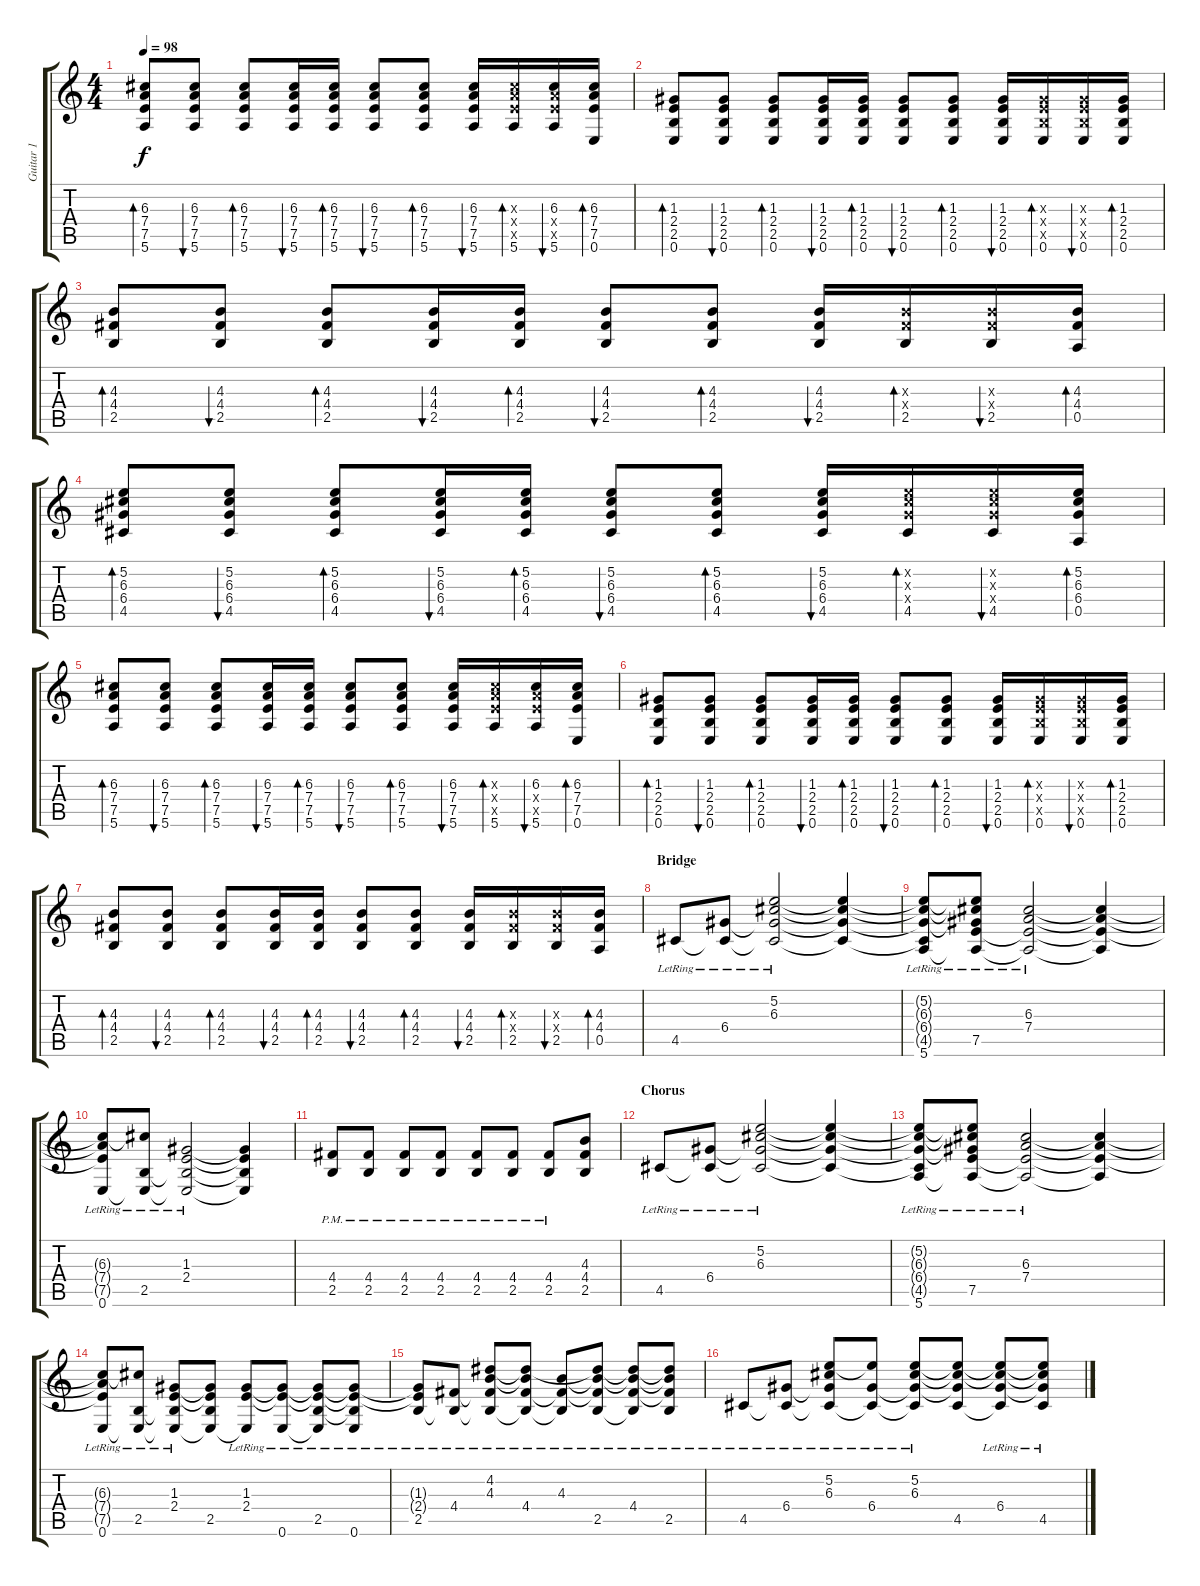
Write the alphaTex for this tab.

\track ("Guitar 1" "Guitar 1") {instrument acousticguitarnylon}
\staff {score tabs}
\tuning (E4 B3 G3 D3 A2 E2) {hide}
\ts (4 4)
\tempo 98
\clef g2
\ks c
(6.3 7.4 7.5 5.6).8{bd 60 dy f} (6.3 7.4 7.5 5.6).8{bu 60} (6.3 7.4 7.5 5.6).8{bd 60} (6.3 7.4 7.5 5.6).16{bu 60} (6.3 7.4 7.5 5.6).16{bd 60} (6.3 7.4 7.5 5.6).8{bu 60} (6.3 7.4 7.5 5.6).8{bd 60} (6.3 7.4 7.5 5.6).16{bu 60} (6.3{x} 7.4{x} 7.5{x} 5.6).16{bd 60} (6.3 7.4{x} 7.5{x} 5.6).16{bu 60} (6.3 7.4 7.5 0.6).16{bd 60} |
(1.3 2.4 2.5 0.6).8{bd 60} (1.3 2.4 2.5 0.6).8{bu 60} (1.3 2.4 2.5 0.6).8{bd 60} (1.3 2.4 2.5 0.6).16{bu 60} (1.3 2.4 2.5 0.6).16{bd 60} (1.3 2.4 2.5 0.6).8{bu 60} (1.3 2.4 2.5 0.6).8{bd 60} (1.3 2.4 2.5 0.6).16{bu 60} (1.3{x} 2.4{x} 2.5{x} 0.6).16{bd 60} (1.3{x} 2.4{x} 2.5{x} 0.6).16{bu 60} (1.3 2.4 2.5 0.6).16{bd 60} |
(4.3 4.4 2.5).8{bd 60} (4.3 4.4 2.5).8{bu 60} (4.3 4.4 2.5).8{bd 60} (4.3 4.4 2.5).16{bu 60} (4.3 4.4 2.5).16{bd 60} (4.3 4.4 2.5).8{bu 60} (4.3 4.4 2.5).8{bd 60} (4.3 4.4 2.5).16{bu 60} (4.3{x} 4.4{x} 2.5).16{bd 60} (4.3{x} 4.4{x} 2.5).16{bu 60} (4.3 4.4 0.5).16{bd 60} |
(5.2 6.3 6.4 4.5).8{bd 60} (5.2 6.3 6.4 4.5).8{bu 60} (5.2 6.3 6.4 4.5).8{bd 60} (5.2 6.3 6.4 4.5).16{bu 60} (5.2 6.3 6.4 4.5).16{bd 60} (5.2 6.3 6.4 4.5).8{bu 60} (5.2 6.3 6.4 4.5).8{bd 60} (5.2 6.3 6.4 4.5).16{bu 60} (5.2{x} 6.3{x} 6.4{x} 4.5).16{bd 60} (5.2{x} 6.3{x} 6.4{x} 4.5).16{bu 60} (5.2 6.3 6.4 0.5).16{bd 60} |
(6.3 7.4 7.5 5.6).8{bd 60} (6.3 7.4 7.5 5.6).8{bu 60} (6.3 7.4 7.5 5.6).8{bd 60} (6.3 7.4 7.5 5.6).16{bu 60} (6.3 7.4 7.5 5.6).16{bd 60} (6.3 7.4 7.5 5.6).8{bu 60} (6.3 7.4 7.5 5.6).8{bd 60} (6.3 7.4 7.5 5.6).16{bu 60} (6.3{x} 7.4{x} 7.5{x} 5.6).16{bd 60} (6.3 7.4{x} 7.5{x} 5.6).16{bu 60} (6.3 7.4 7.5 0.6).16{bd 60} |
(1.3 2.4 2.5 0.6).8{bd 60} (1.3 2.4 2.5 0.6).8{bu 60} (1.3 2.4 2.5 0.6).8{bd 60} (1.3 2.4 2.5 0.6).16{bu 60} (1.3 2.4 2.5 0.6).16{bd 60} (1.3 2.4 2.5 0.6).8{bu 60} (1.3 2.4 2.5 0.6).8{bd 60} (1.3 2.4 2.5 0.6).16{bu 60} (1.3{x} 2.4{x} 2.5{x} 0.6).16{bd 60} (1.3{x} 2.4{x} 2.5{x} 0.6).16{bu 60} (1.3 2.4 2.5 0.6).16{bd 60} |
(4.3 4.4 2.5).8{bd 60} (4.3 4.4 2.5).8{bu 60} (4.3 4.4 2.5).8{bd 60} (4.3 4.4 2.5).16{bu 60} (4.3 4.4 2.5).16{bd 60} (4.3 4.4 2.5).8{bu 60} (4.3 4.4 2.5).8{bd 60} (4.3 4.4 2.5).16{bu 60} (4.3{x} 4.4{x} 2.5).16{bd 60} (4.3{x} 4.4{x} 2.5).16{bu 60} (4.3 4.4 0.5).16{bd 60} |
\section ("" "Bridge")
4.5{lr}.8{volume 15} (6.4{lr} 4.5{t}).8 (5.2{lr} 6.3{lr} 6.4{t} 4.5{t}).2 (5.2{t} 6.3{t} 6.4{t} 4.5{t}).4 |
(5.2{t} 6.3{t} 6.4{t} 4.5{t} 5.6{lr}).8 (5.2{t} 6.3{t} 6.4{t} 7.5{lr} 5.6{t}).8 (6.3{lr} 7.4{lr} 7.5{t} 5.6{t}).2 (6.3{t} 7.4{t} 7.5{t} 5.6{t}).4 |
(6.3{t} 7.4{t} 7.5{t} 0.6{lr}).8 (6.3{t} 2.5{lr} 0.6{t}).8 (1.3{lr} 2.4{lr} 2.5{t} 0.6{t}).2 (1.3{t} 2.4{t} 2.5{t} 0.6{t}).4 |
(4.4 2.5{pm}).8 (4.4 2.5{pm}).8 (4.4 2.5{pm}).8 (4.4 2.5{pm}).8 (4.4 2.5{pm}).8 (4.4 2.5{pm}).8 (4.4 2.5{pm}).8 (4.3 4.4 2.5).8 |
\section ("" "Chorus")
4.5{lr}.8{volume 13} (6.4{lr} 4.5{t}).8 (5.2{lr} 6.3{lr} 6.4{t} 4.5{t}).2 (5.2{t} 6.3{t} 6.4{t} 4.5{t}).4 |
(5.2{t} 6.3{t} 6.4{t} 4.5{t} 5.6{lr}).8 (5.2{t} 6.3{t} 6.4{t} 7.5{lr} 5.6{t}).8 (6.3{lr} 7.4{lr} 7.5{t} 5.6{t}).2 (6.3{t} 7.4{t} 7.5{t} 5.6{t}).4 |
(6.3{t} 7.4{t} 7.5{t} 0.6{lr}).8 (6.3{t} 2.5{lr} 0.6{t}).8 (1.3{lr} 2.4{lr} 2.5{t} 0.6{t}).8 (1.3{t} 2.4{t} 2.5 0.6{t}).8 (1.3{lr} 2.4{lr} 0.6{t}).8 (1.3{t} 2.4{t} 0.6{lr}).8 (1.3{t} 2.4{t} 2.5{lr} 0.6{t}).8 (1.3{t} 2.4{t} 2.5{t} 0.6{lr}).8 |
(1.3{t} 2.4{t} 2.5{lr}).8 (4.4{lr} 2.5{t}).8 (4.2{lr} 4.3{lr} 4.4{t} 2.5{t}).8 (4.2{t} 4.3{t} 4.4{lr} 2.5{t}).8 (4.3{lr} 4.4{t} 2.5{t}).8 (4.2{t} 4.3{t} 4.4{t} 2.5{lr}).8 (4.2{t} 4.3{t} 4.4{lr} 2.5{t}).8 (4.2{t} 4.3{t} 4.4{t} 2.5{lr}).8 |
4.5{lr}.8{volume 13} (6.4{lr} 4.5{t}).8 (5.2{lr} 6.3{lr} 6.4{t} 4.5{t}).8 (5.2{t} 6.4{lr} 4.5{t}).8 (5.2{lr} 6.3{lr} 6.4{t} 4.5{t}).8 (5.2{t} 6.3{t} 6.4{t} 4.5).8 (5.2{t} 6.3{t} 6.4{lr} 4.5{t}).8 (5.2{t} 6.3{t} 6.4{t} 4.5{lr}).8
